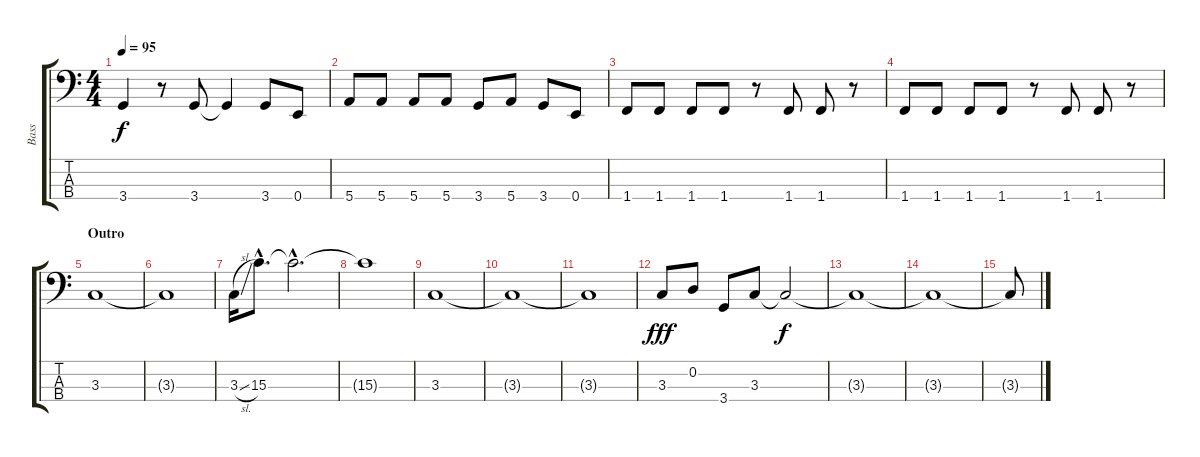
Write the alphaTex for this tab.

\track ("Bass" "Bass") {instrument electricbassfinger}
\staff {score tabs}
\tuning (G2 D2 A1 E1) {hide}
\ts (4 4)
\tempo 95
\clef f4
\ks c
3.4.4{dy f} r.8 3.4.8 3.4{t}.4 3.4.8 0.4.8 |
5.4.8 5.4.8 5.4.8 5.4.8 3.4.8 5.4.8 3.4.8 0.4.8 |
1.4.8 1.4.8 1.4.8 1.4.8 r.8 1.4.8 1.4.8 r.8 |
1.4.8 1.4.8 1.4.8 1.4.8 r.8 1.4.8 1.4.8 r.8 |
\section ("" "Outro")
3.3.1 |
3.3{t}.1 |
3.3{sl}.16 15.3{hac}.8{d} 15.3{hac t}.2{d} |
15.3{t}.1 |
3.3.1 |
3.3{t}.1 |
3.3{t}.1 |
3.3.8{dy fff} 0.2.8 3.4.8 3.3.8 3.3{t}.2{dy f} |
3.3{t}.1 |
3.3{t}.1 |
3.3{t}.8
